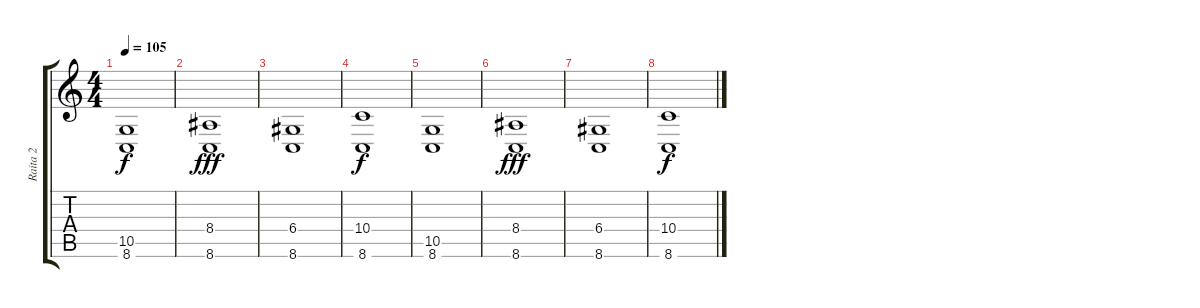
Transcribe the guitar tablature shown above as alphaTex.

\track ("Raita 2" "Raita 2") {instrument stringensemble1}
\staff {score tabs}
\tuning (E4 B3 G3 D3 A2 E2) {hide}
\ts (4 4)
\tempo 105
\clef g2
\ks c
(10.5 8.6).1{dy f} |
(8.4 8.6).1{dy fff} |
(6.4 8.6).1 |
(10.4 8.6).1{dy f} |
(10.5 8.6).1 |
(8.4 8.6).1{dy fff} |
(6.4 8.6).1 |
(10.4 8.6).1{dy f}
